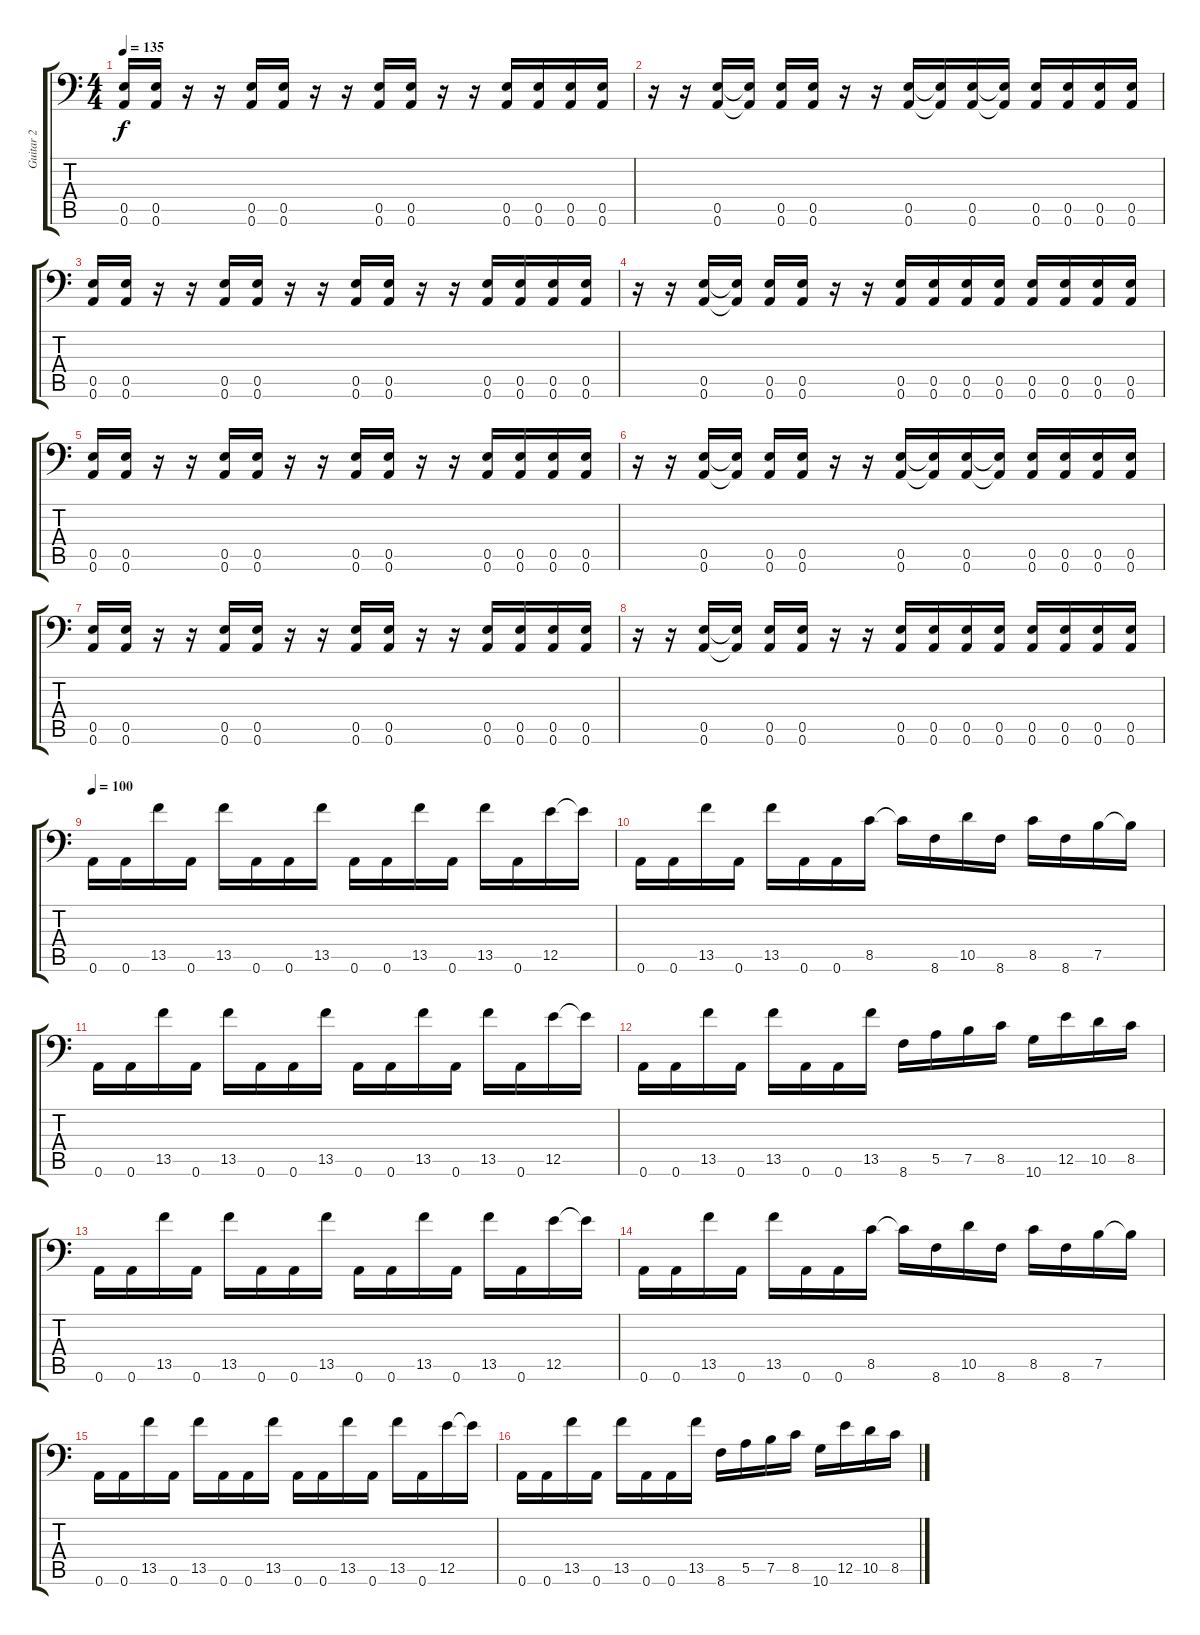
\track ("Guitar 2" "Guitar 2") {instrument distortionguitar}
\staff {score tabs}
\tuning (B3 Gb3 D3 A2 E2 A1) {hide}
\ts (4 4)
\tempo 135
\clef f4
\ks c
(0.5 0.6).16{dy f} (0.5 0.6).16 r.16 r.16 (0.5 0.6).16 (0.5 0.6).16 r.16 r.16 (0.5 0.6).16 (0.5 0.6).16 r.16 r.16 (0.5 0.6).16 (0.5 0.6).16 (0.5 0.6).16 (0.5 0.6).16 |
r.16 r.16 (0.5 0.6).16 (0.5{t} 0.6{t}).16 (0.5 0.6).16 (0.5 0.6).16 r.16 r.16 (0.5 0.6).16 (0.5{t} 0.6{t}).16 (0.5 0.6).16 (0.5{t} 0.6{t}).16 (0.5 0.6).16 (0.5 0.6).16 (0.5 0.6).16 (0.5 0.6).16 |
(0.5 0.6).16 (0.5 0.6).16 r.16 r.16 (0.5 0.6).16 (0.5 0.6).16 r.16 r.16 (0.5 0.6).16 (0.5 0.6).16 r.16 r.16 (0.5 0.6).16 (0.5 0.6).16 (0.5 0.6).16 (0.5 0.6).16 |
r.16 r.16 (0.5 0.6).16 (0.5{t} 0.6{t}).16 (0.5 0.6).16 (0.5 0.6).16 r.16 r.16 (0.5 0.6).16 (0.5 0.6).16 (0.5 0.6).16 (0.5 0.6).16 (0.5 0.6).16 (0.5 0.6).16 (0.5 0.6).16 (0.5 0.6).16 |
(0.5 0.6).16 (0.5 0.6).16 r.16 r.16 (0.5 0.6).16 (0.5 0.6).16 r.16 r.16 (0.5 0.6).16 (0.5 0.6).16 r.16 r.16 (0.5 0.6).16 (0.5 0.6).16 (0.5 0.6).16 (0.5 0.6).16 |
r.16 r.16 (0.5 0.6).16 (0.5{t} 0.6{t}).16 (0.5 0.6).16 (0.5 0.6).16 r.16 r.16 (0.5 0.6).16 (0.5{t} 0.6{t}).16 (0.5 0.6).16 (0.5{t} 0.6{t}).16 (0.5 0.6).16 (0.5 0.6).16 (0.5 0.6).16 (0.5 0.6).16 |
(0.5 0.6).16 (0.5 0.6).16 r.16 r.16 (0.5 0.6).16 (0.5 0.6).16 r.16 r.16 (0.5 0.6).16 (0.5 0.6).16 r.16 r.16 (0.5 0.6).16 (0.5 0.6).16 (0.5 0.6).16 (0.5 0.6).16 |
r.16 r.16 (0.5 0.6).16 (0.5{t} 0.6{t}).16 (0.5 0.6).16 (0.5 0.6).16 r.16 r.16 (0.5 0.6).16 (0.5 0.6).16 (0.5 0.6).16 (0.5 0.6).16 (0.5 0.6).16 (0.5 0.6).16 (0.5 0.6).16 (0.5 0.6).16 |
\tempo 100
0.6.16 0.6.16 13.5.16 0.6.16 13.5.16 0.6.16 0.6.16 13.5.16 0.6.16 0.6.16 13.5.16 0.6.16 13.5.16 0.6.16 12.5.16 12.5{t}.16 |
0.6.16 0.6.16 13.5.16 0.6.16 13.5.16 0.6.16 0.6.16 8.5.16 8.5{t}.16 8.6.16 10.5.16 8.6.16 8.5.16 8.6.16 7.5.16 7.5{t}.16 |
0.6.16 0.6.16 13.5.16 0.6.16 13.5.16 0.6.16 0.6.16 13.5.16 0.6.16 0.6.16 13.5.16 0.6.16 13.5.16 0.6.16 12.5.16 12.5{t}.16 |
0.6.16 0.6.16 13.5.16 0.6.16 13.5.16 0.6.16 0.6.16 13.5.16 8.6.16 5.5.16 7.5.16 8.5.16 10.6.16 12.5.16 10.5.16 8.5.16 |
0.6.16 0.6.16 13.5.16 0.6.16 13.5.16 0.6.16 0.6.16 13.5.16 0.6.16 0.6.16 13.5.16 0.6.16 13.5.16 0.6.16 12.5.16 12.5{t}.16 |
0.6.16 0.6.16 13.5.16 0.6.16 13.5.16 0.6.16 0.6.16 8.5.16 8.5{t}.16 8.6.16 10.5.16 8.6.16 8.5.16 8.6.16 7.5.16 7.5{t}.16 |
0.6.16 0.6.16 13.5.16 0.6.16 13.5.16 0.6.16 0.6.16 13.5.16 0.6.16 0.6.16 13.5.16 0.6.16 13.5.16 0.6.16 12.5.16 12.5{t}.16 |
0.6.16 0.6.16 13.5.16 0.6.16 13.5.16 0.6.16 0.6.16 13.5.16 8.6.16 5.5.16 7.5.16 8.5.16 10.6.16 12.5.16 10.5.16 8.5.16
